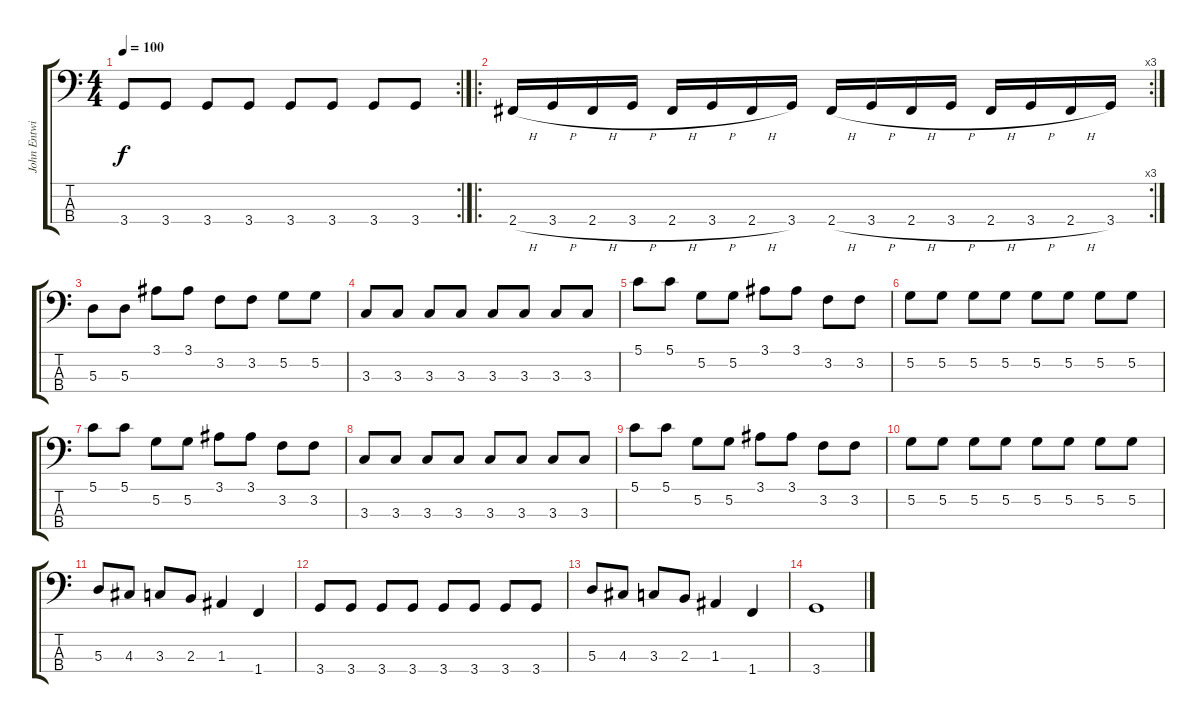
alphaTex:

\track ("John Entwistle - Bass" "John Entwi") {instrument electricbassfinger}
\staff {score tabs}
\tuning (G2 D2 A1 E1) {hide}
\rc 2
\ts (4 4)
\tempo 100
\clef f4
\ks c
3.4.8{dy f} 3.4.8 3.4.8 3.4.8 3.4.8 3.4.8 3.4.8 3.4.8 |
\ro
\rc 3
2.4{h}.16 3.4{h}.16 2.4{h}.16 3.4{h}.16 2.4{h}.16 3.4{h}.16 2.4{h}.16 3.4.16 2.4{h}.16 3.4{h}.16 2.4{h}.16 3.4{h}.16 2.4{h}.16 3.4{h}.16 2.4{h}.16 3.4.16 |
5.3.8 5.3.8 3.1.8 3.1.8 3.2.8 3.2.8 5.2.8 5.2.8 |
3.3.8 3.3.8 3.3.8 3.3.8 3.3.8 3.3.8 3.3.8 3.3.8 |
5.1.8 5.1.8 5.2.8 5.2.8 3.1.8 3.1.8 3.2.8 3.2.8 |
5.2.8 5.2.8 5.2.8 5.2.8 5.2.8 5.2.8 5.2.8 5.2.8 |
5.1.8 5.1.8 5.2.8 5.2.8 3.1.8 3.1.8 3.2.8 3.2.8 |
3.3.8 3.3.8 3.3.8 3.3.8 3.3.8 3.3.8 3.3.8 3.3.8 |
5.1.8 5.1.8 5.2.8 5.2.8 3.1.8 3.1.8 3.2.8 3.2.8 |
5.2.8 5.2.8 5.2.8 5.2.8 5.2.8 5.2.8 5.2.8 5.2.8 |
5.3.8 4.3.8 3.3.8 2.3.8 1.3.4 1.4.4 |
3.4.8 3.4.8 3.4.8 3.4.8 3.4.8 3.4.8 3.4.8 3.4.8 |
5.3.8 4.3.8 3.3.8 2.3.8 1.3.4 1.4.4 |
3.4.1
